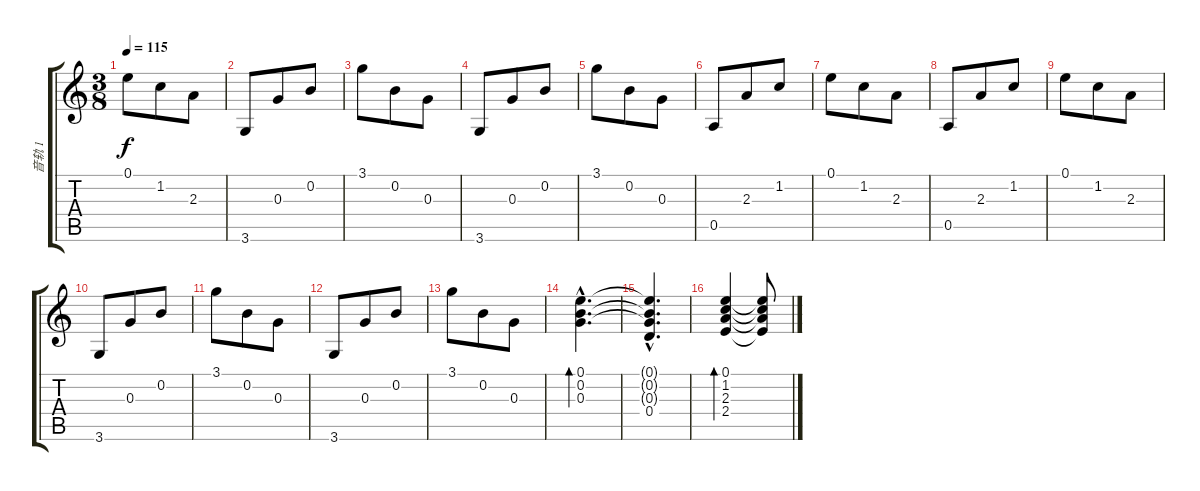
\track ("音轨 1" "音轨 1") {instrument acousticguitarsteel}
\staff {score tabs}
\tuning (E4 B3 G3 D3 A2 E2) {hide}
\ts (3 8)
\tempo 115
\clef g2
\ks c
0.1.8{dy f} 1.2.8 2.3.8 |
3.6.8 0.3.8 0.2.8 |
3.1.8 0.2.8 0.3.8 |
3.6.8 0.3.8 0.2.8 |
3.1.8 0.2.8 0.3.8 |
0.5.8 2.3.8 1.2.8 |
0.1.8 1.2.8 2.3.8 |
0.5.8 2.3.8 1.2.8 |
0.1.8 1.2.8 2.3.8 |
3.6.8 0.3.8 0.2.8 |
3.1.8 0.2.8 0.3.8 |
3.6.8 0.3.8 0.2.8 |
3.1.8 0.2.8 0.3.8 |
(0.1{hac} 0.2{hac} 0.3{hac}).4{d bd 60} |
(0.1{hac t} 0.2{hac t} 0.3{hac t} 0.4{hac}).4{d} |
(0.1 1.2 2.3 2.4).4{bd 480} (0.1{t} 1.2{t} 2.3{t} 2.4{t}).8
